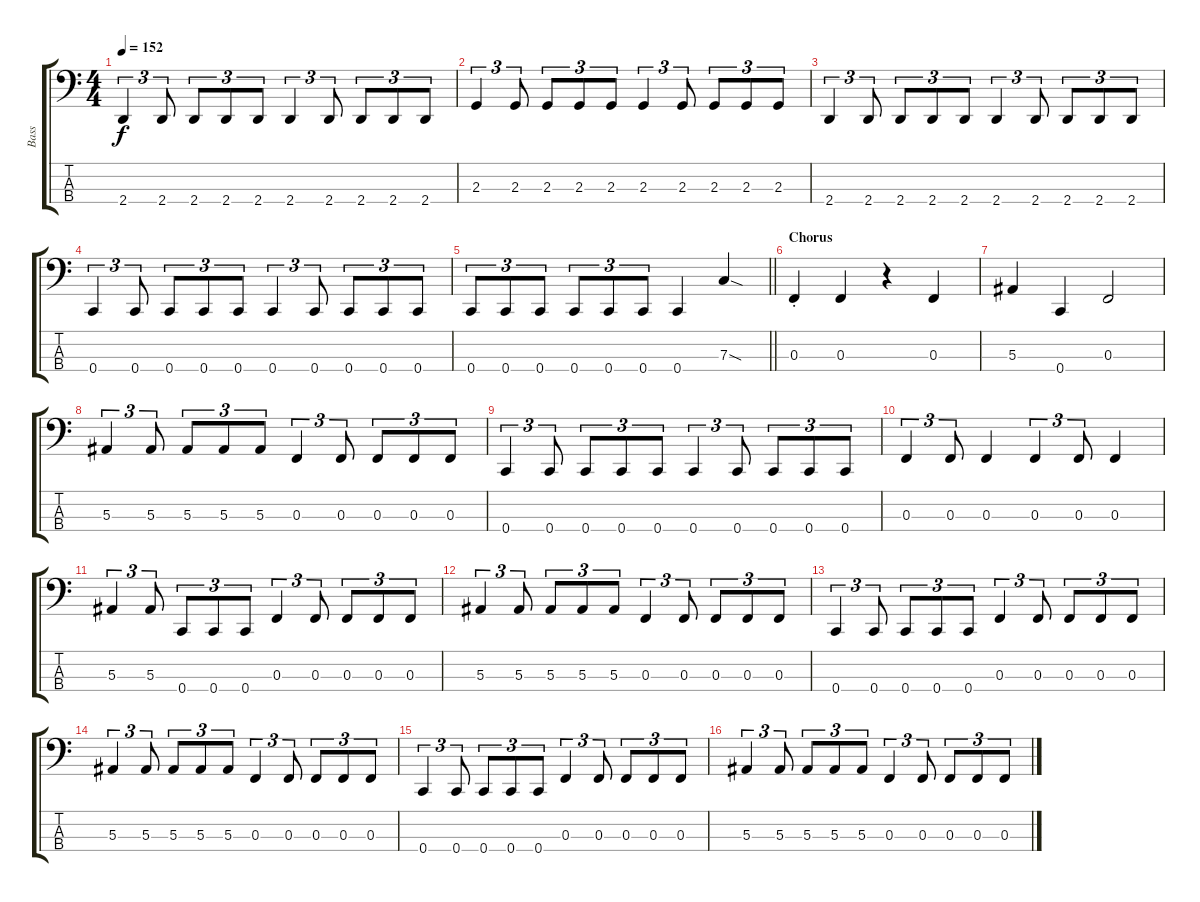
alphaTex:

\track ("Bass" "Bass") {instrument electricbasspick}
\staff {score tabs}
\tuning (Eb2 Bb1 F1 C1) {hide}
\ts (4 4)
\tempo 152
\clef f4
\ks c
2.4.4{tu (3 2) dy f} 2.4.8{tu (3 2)} 2.4.8{tu (3 2)} 2.4.8{tu (3 2)} 2.4.8{tu (3 2)} 2.4.4{tu (3 2)} 2.4.8{tu (3 2)} 2.4.8{tu (3 2)} 2.4.8{tu (3 2)} 2.4.8{tu (3 2)} |
2.3.4{tu (3 2)} 2.3.8{tu (3 2)} 2.3.8{tu (3 2)} 2.3.8{tu (3 2)} 2.3.8{tu (3 2)} 2.3.4{tu (3 2)} 2.3.8{tu (3 2)} 2.3.8{tu (3 2)} 2.3.8{tu (3 2)} 2.3.8{tu (3 2)} |
2.4.4{tu (3 2)} 2.4.8{tu (3 2)} 2.4.8{tu (3 2)} 2.4.8{tu (3 2)} 2.4.8{tu (3 2)} 2.4.4{tu (3 2)} 2.4.8{tu (3 2)} 2.4.8{tu (3 2)} 2.4.8{tu (3 2)} 2.4.8{tu (3 2)} |
0.4.4{tu (3 2)} 0.4.8{tu (3 2)} 0.4.8{tu (3 2)} 0.4.8{tu (3 2)} 0.4.8{tu (3 2)} 0.4.4{tu (3 2)} 0.4.8{tu (3 2)} 0.4.8{tu (3 2)} 0.4.8{tu (3 2)} 0.4.8{tu (3 2)} |
\barLineRight lightlight
0.4.8{tu (3 2)} 0.4.8{tu (3 2)} 0.4.8{tu (3 2)} 0.4.8{tu (3 2)} 0.4.8{tu (3 2)} 0.4.8{tu (3 2)} 0.4.4 7.3{sod}.4 |
\section ("" "Chorus")
0.3{st}.4 0.3.4 r.4 0.3.4 |
5.3.4 0.4.4 0.3.2 |
5.3.4{tu (3 2)} 5.3.8{tu (3 2)} 5.3.8{tu (3 2)} 5.3.8{tu (3 2)} 5.3.8{tu (3 2)} 0.3.4{tu (3 2)} 0.3.8{tu (3 2)} 0.3.8{tu (3 2)} 0.3.8{tu (3 2)} 0.3.8{tu (3 2)} |
0.4.4{tu (3 2)} 0.4.8{tu (3 2)} 0.4.8{tu (3 2)} 0.4.8{tu (3 2)} 0.4.8{tu (3 2)} 0.4.4{tu (3 2)} 0.4.8{tu (3 2)} 0.4.8{tu (3 2)} 0.4.8{tu (3 2)} 0.4.8{tu (3 2)} |
0.3.4{tu (3 2)} 0.3.8{tu (3 2)} 0.3.4 0.3.4{tu (3 2)} 0.3.8{tu (3 2)} 0.3.4 |
5.3.4{tu (3 2)} 5.3.8{tu (3 2)} 0.4.8{tu (3 2)} 0.4.8{tu (3 2)} 0.4.8{tu (3 2)} 0.3.4{tu (3 2)} 0.3.8{tu (3 2)} 0.3.8{tu (3 2)} 0.3.8{tu (3 2)} 0.3.8{tu (3 2)} |
5.3.4{tu (3 2)} 5.3.8{tu (3 2)} 5.3.8{tu (3 2)} 5.3.8{tu (3 2)} 5.3.8{tu (3 2)} 0.3.4{tu (3 2)} 0.3.8{tu (3 2)} 0.3.8{tu (3 2)} 0.3.8{tu (3 2)} 0.3.8{tu (3 2)} |
0.4.4{tu (3 2)} 0.4.8{tu (3 2)} 0.4.8{tu (3 2)} 0.4.8{tu (3 2)} 0.4.8{tu (3 2)} 0.3.4{tu (3 2)} 0.3.8{tu (3 2)} 0.3.8{tu (3 2)} 0.3.8{tu (3 2)} 0.3.8{tu (3 2)} |
5.3.4{tu (3 2)} 5.3.8{tu (3 2)} 5.3.8{tu (3 2)} 5.3.8{tu (3 2)} 5.3.8{tu (3 2)} 0.3.4{tu (3 2)} 0.3.8{tu (3 2)} 0.3.8{tu (3 2)} 0.3.8{tu (3 2)} 0.3.8{tu (3 2)} |
0.4.4{tu (3 2)} 0.4.8{tu (3 2)} 0.4.8{tu (3 2)} 0.4.8{tu (3 2)} 0.4.8{tu (3 2)} 0.3.4{tu (3 2)} 0.3.8{tu (3 2)} 0.3.8{tu (3 2)} 0.3.8{tu (3 2)} 0.3.8{tu (3 2)} |
5.3.4{tu (3 2)} 5.3.8{tu (3 2)} 5.3.8{tu (3 2)} 5.3.8{tu (3 2)} 5.3.8{tu (3 2)} 0.3.4{tu (3 2)} 0.3.8{tu (3 2)} 0.3.8{tu (3 2)} 0.3.8{tu (3 2)} 0.3.8{tu (3 2)}
